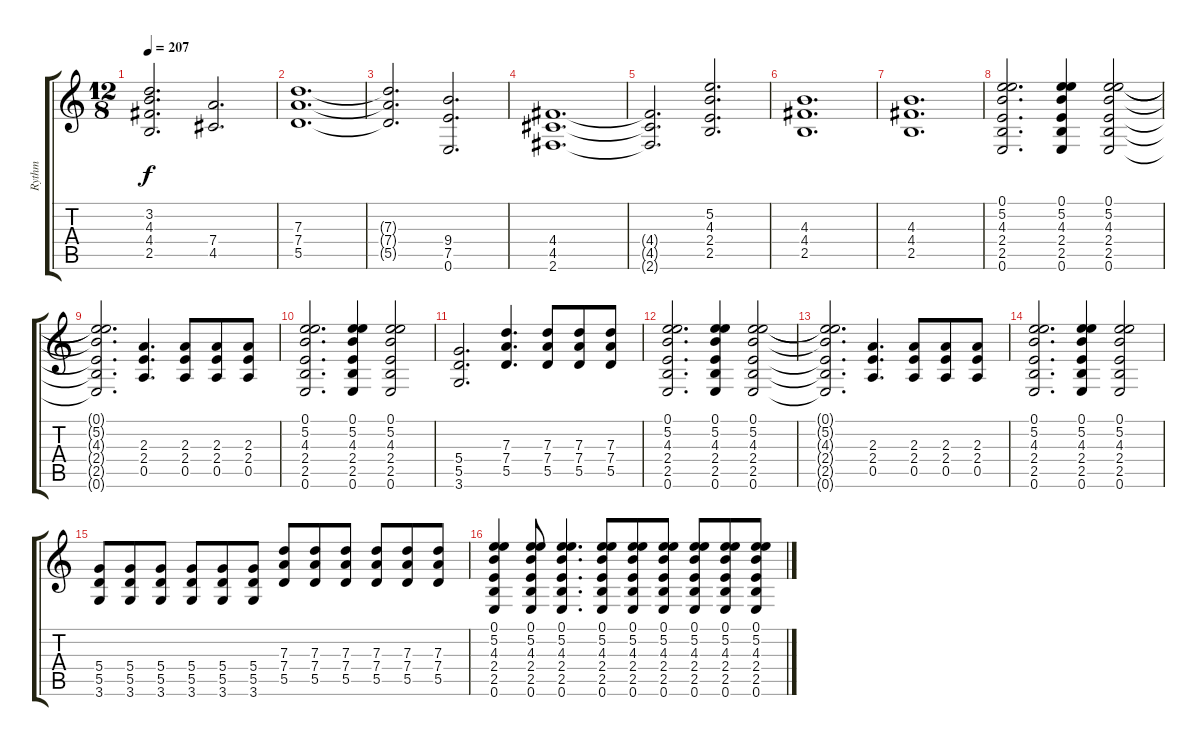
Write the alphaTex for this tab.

\track ("Rythm" "Rythm") {instrument acousticguitarsteel}
\staff {score tabs}
\tuning (E4 B3 G3 D3 A2 E2) {hide}
\ts (12 8)
\tempo 207
\clef g2
\ks c
(3.2{t} 4.3{t} 4.4{t} 2.5{t}).2{d dy f} (7.4 4.5).2{d} |
(7.3 7.4 5.5).1{d} |
(7.3{t} 7.4{t} 5.5{t}).2{d} (9.4 7.5 0.6).2{d} |
(4.4 4.5 2.6).1{d} |
(4.4{t} 4.5{t} 2.6{t}).2{d} (5.2 4.3 2.4 2.5).2{d} |
(4.3 4.4 2.5).1{d} |
(4.3 4.4 2.5).1{d} |
(0.1 5.2 4.3 2.4 2.5 0.6).2{d} (0.1 5.2 4.3 2.4 2.5 0.6).4 (0.1 5.2 4.3 2.4 2.5 0.6).2 |
(0.1{t} 5.2{t} 4.3{t} 2.4{t} 2.5{t} 0.6{t}).2{d} (2.3 2.4 0.5).4{d} (2.3 2.4 0.5).8 (2.3 2.4 0.5).8 (2.3 2.4 0.5).8 |
(0.1 5.2 4.3 2.4 2.5 0.6).2{d} (0.1 5.2 4.3 2.4 2.5 0.6).4 (0.1 5.2 4.3 2.4 2.5 0.6).2 |
(5.4 5.5 3.6).2{d} (7.3 7.4 5.5).4{d} (7.3 7.4 5.5).8 (7.3 7.4 5.5).8 (7.3 7.4 5.5).8 |
(0.1 5.2 4.3 2.4 2.5 0.6).2{d} (0.1 5.2 4.3 2.4 2.5 0.6).4 (0.1 5.2 4.3 2.4 2.5 0.6).2 |
(0.1{t} 5.2{t} 4.3{t} 2.4{t} 2.5{t} 0.6{t}).2{d} (2.3 2.4 0.5).4{d} (2.3 2.4 0.5).8 (2.3 2.4 0.5).8 (2.3 2.4 0.5).8 |
(0.1 5.2 4.3 2.4 2.5 0.6).2{d} (0.1 5.2 4.3 2.4 2.5 0.6).4 (0.1 5.2 4.3 2.4 2.5 0.6).2 |
(5.4 5.5 3.6).8 (5.4 5.5 3.6).8 (5.4 5.5 3.6).8 (5.4 5.5 3.6).8 (5.4 5.5 3.6).8 (5.4 5.5 3.6).8 (7.3 7.4 5.5).8 (7.3 7.4 5.5).8 (7.3 7.4 5.5).8 (7.3 7.4 5.5).8 (7.3 7.4 5.5).8 (7.3 7.4 5.5).8 |
(0.1 5.2 4.3 2.4 2.5 0.6).4 (0.1 5.2 4.3 2.4 2.5 0.6).8 (0.1 5.2 4.3 2.4 2.5 0.6).4{d} (0.1 5.2 4.3 2.4 2.5 0.6).8 (0.1 5.2 4.3 2.4 2.5 0.6).8 (0.1 5.2 4.3 2.4 2.5 0.6).8 (0.1 5.2 4.3 2.4 2.5 0.6).8 (0.1 5.2 4.3 2.4 2.5 0.6).8 (0.1 5.2 4.3 2.4 2.5 0.6).8
